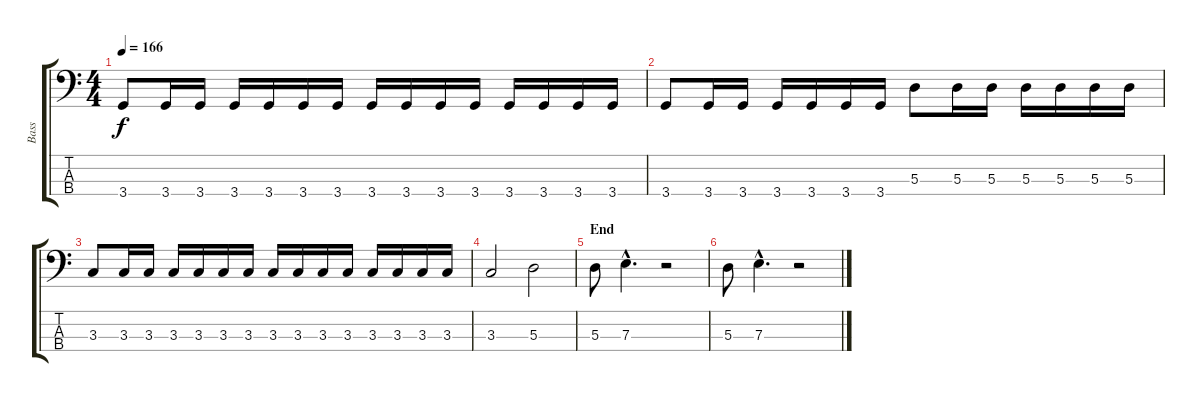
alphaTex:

\track ("Bass" "Bass") {instrument electricbassfinger}
\staff {score tabs}
\tuning (G2 D2 A1 E1) {hide}
\ts (4 4)
\tempo 166
\clef f4
\ks c
3.4.8{dy f} 3.4.16 3.4.16 3.4.16 3.4.16 3.4.16 3.4.16 3.4.16 3.4.16 3.4.16 3.4.16 3.4.16 3.4.16 3.4.16 3.4.16 |
3.4.8 3.4.16 3.4.16 3.4.16 3.4.16 3.4.16 3.4.16 5.3.8 5.3.16 5.3.16 5.3.16 5.3.16 5.3.16 5.3.16 |
3.3.8 3.3.16 3.3.16 3.3.16 3.3.16 3.3.16 3.3.16 3.3.16 3.3.16 3.3.16 3.3.16 3.3.16 3.3.16 3.3.16 3.3.16 |
3.3.2 5.3.2 |
\section ("" "End")
5.3.8 7.3{hac}.4{d} r.2 |
5.3.8 7.3{hac}.4{d} r.2
